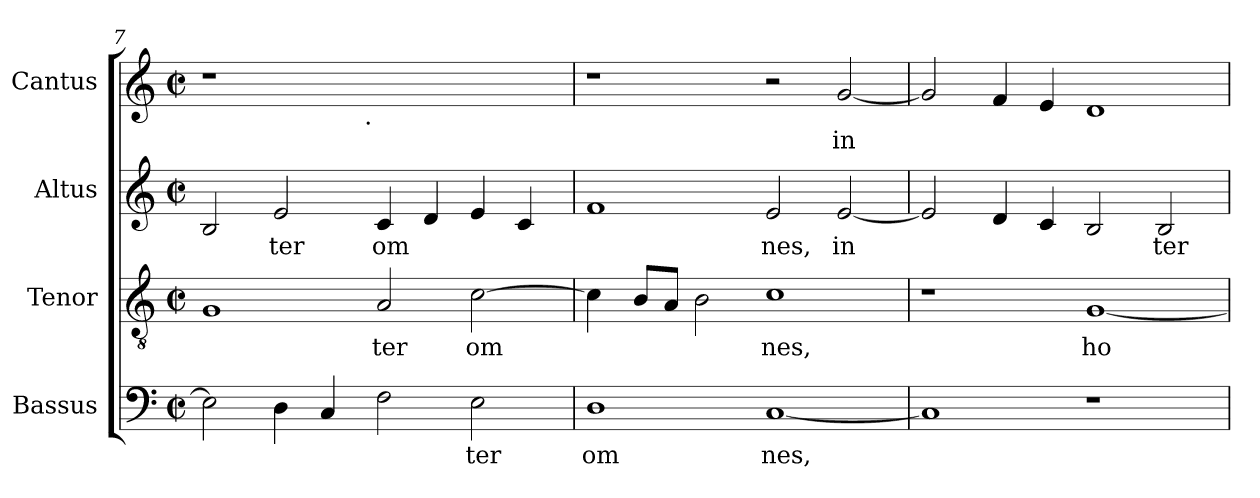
**kern	**text	**kern	**text	**kern	**text	**kern	**text
*part4	*part4	*part3	*part3	*part2	*part2	*part1	*part1
*staff4	*staff4	*staff3	*staff3	*staff2	*staff2	*staff1	*staff1
*I"Bassus	*	*I"Tenor	*	*I"Altus	*	*I"Cantus	*
!!LO:LB:g=z
*clefF4	*	*clefGv2	*	*clefG2	*	*clefG2	*
*k[]	*	*k[]	*	*k[]	*	*k[]	*
*C:	*	*C:	*	*C:	*	*C:	*
*M2/2	*	*M2/2	*	*M2/2	*	*M2/2	*
*met(c|)	*	*met(c|)	*	*met(c|)	*	*met(c|)	*
=7	=7	=7	=7	=7	=7	=7	=7
!	!LO:LY:b:cj	!	!LO:LY:b:cj	!	!LO:LY:b:cj	!	!
*	*	*	*	*	*	*^	*
2E\]	--	1G	--	2B/	.	1r	2ryy	.
!	!LO:LY:b:cj	!	!	!	!LO:LY:b:cj	!	!	!
4D\	--	.	.	2e/	ter	.	4...ryy	.
!	!LO:LY:b:cj	!	!	!	!	!	!	!
4C/	--	.	.	.	.	.	.	.
!	!	!	!	!	!	!	!LO:TX:b:t=.	!
.	.	.	.	.	.	.	1ryy	.
!	!LO:LY:b:cj	!	!LO:LY:b:cj	!	!LO:LY:b:cj	!	!	!
2F\	--	2A/	-ter	4c/	om	1ryy	.	.
!	!	!	!	!	!LO:LY:b:cj	!	!	!
.	.	.	.	4d/	.	.	.	.
!	!LO:LY:b:cj	!	!LO:LY:b:cj	!	!LO:LY:b:cj	!	!	!
2E\	-ter	[>2c\	om	4e/	.	.	.	.
!	!	!	!	!	!LO:LY:b:cj	!	!	!
.	.	.	.	4c/	.	.	.	.
.	.	.	.	.	.	.	32ryy	.
=8	=8	=8	=8	=8	=8	=8	=8	=8
!	!LO:LY:b:cj	!	!LO:LY:b:cj	!	!LO:LY:b:cj	!	!	!
*	*	*	*	*	*	*v	*v	*
1D	om	4c\]	.	1f	.	1r	.
!	!	!	!LO:LY:b:cj	!	!	!	!
.	.	8B/L	.	.	.	.	.
!	!	!	!LO:LY:b:cj	!	!	!	!
.	.	8A/J	.	.	.	.	.
!	!	!	!LO:LY:b:cj	!	!	!	!
.	.	2B\	.	.	.	.	.
!	!LO:LY:b:cj	!	!LO:LY:b:cj	!	!LO:LY:b:cj	!	!
[<1C	nes,	1c	nes,	2e/	nes,	2r	.
!	!	!	!	!	!LO:LY:b:cj	!	!LO:LY:b:cj
.	.	.	.	[<2e/	in	[<2g/	in-
=9	=9	=9	=9	=9	=9	=9	=9
!	!LO:LY:b:cj	!	!	!	!LO:LY:b:cj	!	!LO:LY:b:cj
1C]	.	1r	.	2e/]	.	2g/]	--
!	!	!	!	!	!LO:LY:b:cj	!	!LO:LY:b:cj
.	.	.	.	4d/	.	4f/	--
!	!	!	!	!	!LO:LY:b:cj	!	!LO:LY:b:cj
.	.	.	.	4c/	.	4e/	--
!	!	!	!LO:LY:b:cj	!	!LO:LY:b:cj	!	!LO:LY:b:cj
1r	.	[<1G	ho	2B/	.	1d	--
!	!	!	!	!	!LO:LY:b:cj	!	!
.	.	.	.	2B/	ter	.	.
=	=	=	=	=	=	=	=
*-	*-	*-	*-	*-	*-	*-	*-
